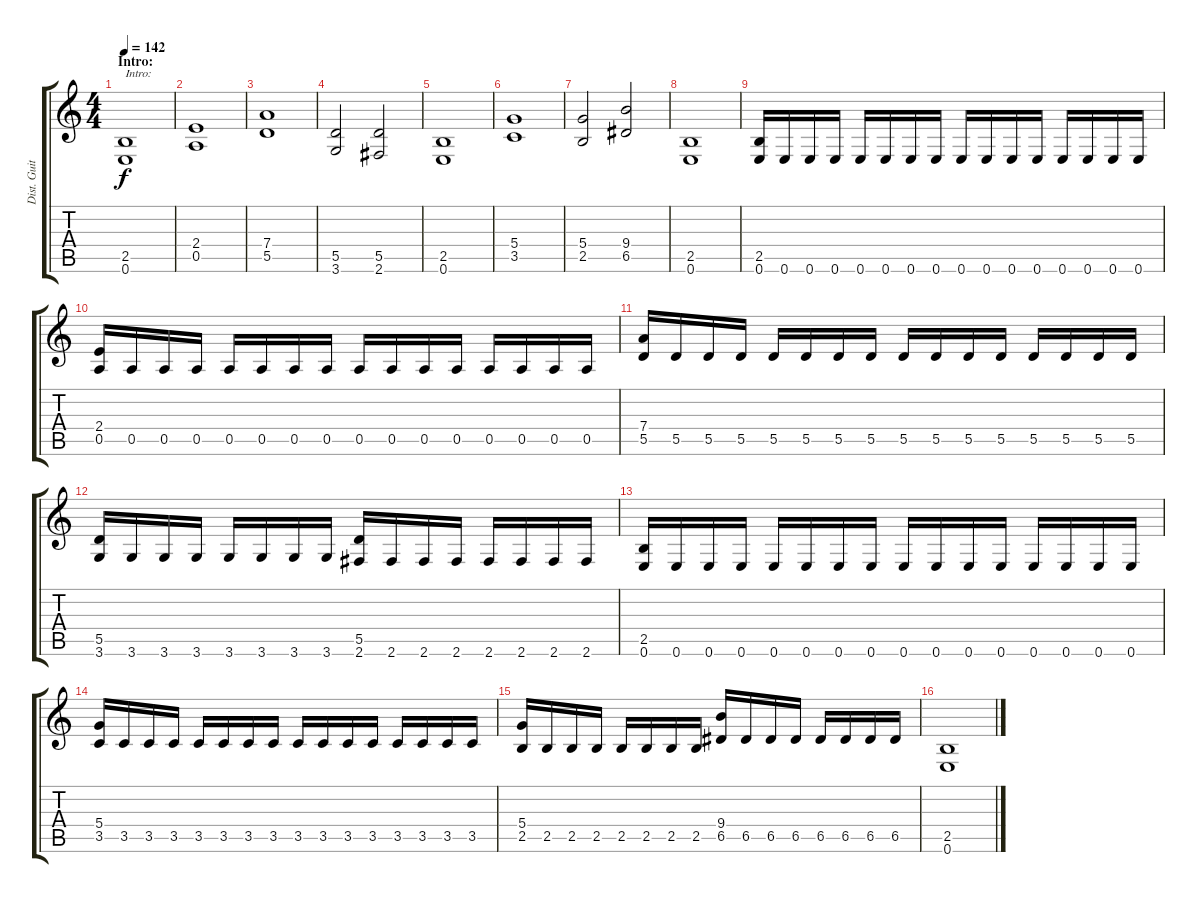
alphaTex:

\track ("Dist. Guitar 1" "Dist. Guit") {instrument distortionguitar}
\staff {score tabs}
\tuning (E4 B3 G3 D3 A2 E2) {hide}
\ts (4 4)
\section ("" "Intro:")
\tempo 142
\clef g2
\ks c
(2.5 0.6).1{txt "Intro:" dy f instrument distortionguitar} |
(2.4 0.5).1 |
(7.4 5.5).1 |
(5.5 3.6).2 (5.5 2.6).2 |
(2.5 0.6).1 |
(5.4 3.5).1 |
(5.4 2.5).2 (9.4 6.5).2 |
(2.5 0.6).1 |
(2.5 0.6).16 0.6.16 0.6.16 0.6.16 0.6.16 0.6.16 0.6.16 0.6.16 0.6.16 0.6.16 0.6.16 0.6.16 0.6.16 0.6.16 0.6.16 0.6.16 |
(2.4 0.5).16 0.5.16 0.5.16 0.5.16 0.5.16 0.5.16 0.5.16 0.5.16 0.5.16 0.5.16 0.5.16 0.5.16 0.5.16 0.5.16 0.5.16 0.5.16 |
(7.4 5.5).16 5.5.16 5.5.16 5.5.16 5.5.16 5.5.16 5.5.16 5.5.16 5.5.16 5.5.16 5.5.16 5.5.16 5.5.16 5.5.16 5.5.16 5.5.16 |
(5.5 3.6).16 3.6.16 3.6.16 3.6.16 3.6.16 3.6.16 3.6.16 3.6.16 (5.5 2.6).16 2.6.16 2.6.16 2.6.16 2.6.16 2.6.16 2.6.16 2.6.16 |
(2.5 0.6).16 0.6.16 0.6.16 0.6.16 0.6.16 0.6.16 0.6.16 0.6.16 0.6.16 0.6.16 0.6.16 0.6.16 0.6.16 0.6.16 0.6.16 0.6.16 |
(5.4 3.5).16 3.5.16 3.5.16 3.5.16 3.5.16 3.5.16 3.5.16 3.5.16 3.5.16 3.5.16 3.5.16 3.5.16 3.5.16 3.5.16 3.5.16 3.5.16 |
(5.4 2.5).16 2.5.16 2.5.16 2.5.16 2.5.16 2.5.16 2.5.16 2.5.16 (9.4 6.5).16 6.5.16 6.5.16 6.5.16 6.5.16 6.5.16 6.5.16 6.5.16 |
(2.5 0.6).1
